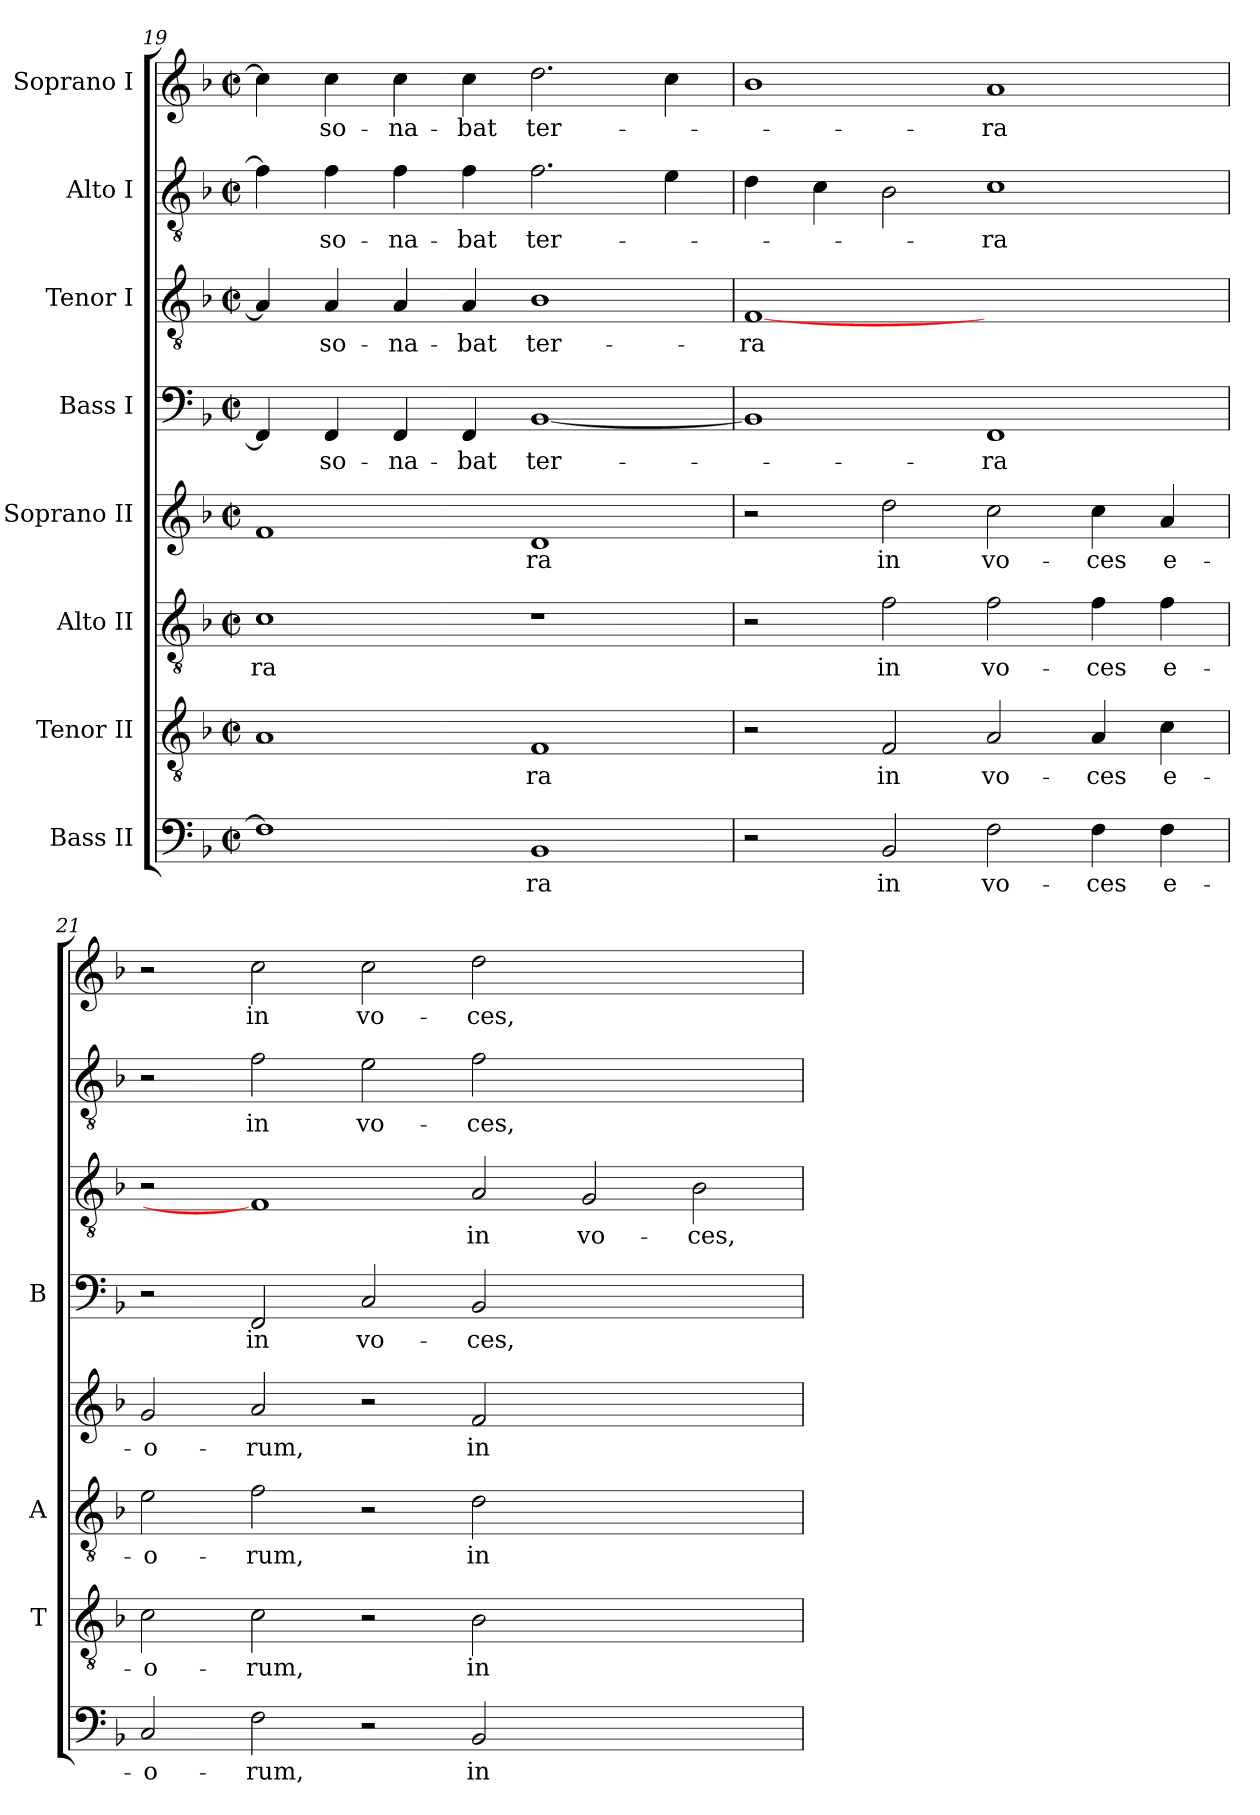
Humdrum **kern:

**kern	**text	**kern	**text	**kern	**text	**kern	**text	**kern	**text	**kern	**text	**kern	**text	**kern	**text
*part8	*part8	*part7	*part7	*part6	*part6	*part5	*part5	*part4	*part4	*part3	*part3	*part2	*part2	*part1	*part1
*staff8	*staff8	*staff7	*staff7	*staff6	*staff6	*staff5	*staff5	*staff4	*staff4	*staff3	*staff3	*staff2	*staff2	*staff1	*staff1
*I"Bass II	*	*I"Tenor II	*	*I"Alto II	*	*I"Soprano II	*	*I"Bass I	*	*I"Tenor I	*	*I"Alto I	*	*I"Soprano I	*
*	*	*I'T	*	*I'A	*	*	*	*I'B	*	*	*	*	*	*	*
!!LO:LB:g=z
*clefF4	*	*clefGv2	*	*clefGv2	*	*clefG2	*	*clefF4	*	*clefGv2	*	*clefGv2	*	*clefG2	*
*k[b-]	*	*k[b-]	*	*k[b-]	*	*k[b-]	*	*k[b-]	*	*k[b-]	*	*k[b-]	*	*k[b-]	*
*F:	*	*F:	*	*F:	*	*F:	*	*F:	*	*F:	*	*F:	*	*F:	*
*M2/2	*	*M2/2	*	*M2/2	*	*M2/2	*	*M2/2	*	*M2/2	*	*M2/2	*	*M2/2	*
*met(c|)	*	*met(c|)	*	*met(c|)	*	*met(c|)	*	*met(c|)	*	*met(c|)	*	*met(c|)	*	*met(c|)	*
=19	=19	=19	=19	=19	=19	=19	=19	=19	=19	=19	=19	=19	=19	=19	=19
!	!	!	!	!	!LO:LY:b	!	!	!	!	!	!	!	!	!	!
1F]	.	1A	.	1c	-ra	1f	.	4FF/]	.	4A/]	.	4f\]	.	4cc\]	.
!	!	!	!	!	!	!	!	!	!LO:LY:b	!	!LO:LY:b	!	!LO:LY:b	!	!LO:LY:b
.	.	.	.	.	.	.	.	4FF/	-so-	4A/	-so-	4f\	-so-	4cc\	-so-
!	!	!	!	!	!	!	!	!	!LO:LY:b	!	!LO:LY:b	!	!LO:LY:b	!	!LO:LY:b
.	.	.	.	.	.	.	.	4FF/	-na-	4A/	-na-	4f\	-na-	4cc\	-na-
!	!	!	!	!	!	!	!	!	!LO:LY:b	!	!LO:LY:b	!	!LO:LY:b	!	!LO:LY:b
.	.	.	.	.	.	.	.	4FF/	-bat	4A/	-bat	4f\	-bat	4cc\	-bat
!	!LO:LY:b	!	!LO:LY:b	!	!	!	!LO:LY:b	!	!LO:LY:b	!	!LO:LY:b	!	!LO:LY:b	!	!LO:LY:b
1BB-	-ra	1F	-ra	1r	.	1d	-ra	[<1BB-	ter-	1B-	ter-	2.f\	ter-	2.dd\	ter-
.	.	.	.	.	.	.	.	.	.	.	.	4e\	.	4cc\	.
=20	=20	=20	=20	=20	=20	=20	=20	=20	=20	=20	=20	=20	=20	=20	=20
!	!	!	!	!	!	!	!	!	!	!	!LO:LY:b	!	!	!	!
2r	.	2r	.	2r	.	2r	.	1BB-]	.	[1F	-ra	4d\	.	1b-	.
.	.	.	.	.	.	.	.	.	.	.	.	4c\	.	.	.
!	!LO:LY:b	!	!LO:LY:b	!	!LO:LY:b	!	!LO:LY:b	!	!	!	!	!	!	!	!
2BB-/	in	2F/	in	2f\	in	2dd\	in	.	.	.	.	2B-\	.	.	.
!	!LO:LY:b	!	!LO:LY:b	!	!LO:LY:b	!	!LO:LY:b	!	!LO:LY:b	!	!	!	!LO:LY:b	!	!LO:LY:b
2F\	vo-	2A/	vo-	2f\	vo-	2cc\	vo-	1FF	-ra	1ryy	.	1c	-ra	1a	-ra
!	!LO:LY:b	!	!LO:LY:b	!	!LO:LY:b	!	!LO:LY:b	!	!	!	!	!	!	!	!
4F\	-ces	4A/	-ces	4f\	-ces	4cc\	-ces	.	.	.	.	.	.	.	.
!	!LO:LY:b	!	!LO:LY:b	!	!LO:LY:b	!	!LO:LY:b	!	!	!	!	!	!	!	!
4F\	e-	4c\	e-	4f\	e-	4a/	e-	.	.	.	.	.	.	.	.
=21	=21	=21	=21	=21	=21	=21	=21	=21	=21	=21	=21	=21	=21	=21	=21
!	!LO:LY:b	!	!LO:LY:b	!	!LO:LY:b	!	!LO:LY:b	!	!	!	!	!	!	!	!
2C/	-o-	2c\	-o-	2e\	-o-	2g/	-o-	2r	.	2r	.	2r	.	2r	.
!	!LO:LY:b	!	!LO:LY:b	!	!LO:LY:b	!	!LO:LY:b	!	!LO:LY:b	!	!	!	!LO:LY:b	!	!LO:LY:b
2F\	-rum,	2c\	-rum,	2f\	-rum,	2a/	-rum,	2FF/	in	1F]	.	2f\	in	2cc\	in
!	!	!	!	!	!	!	!	!	!LO:LY:b	!	!	!	!LO:LY:b	!	!LO:LY:b
2r	.	2r	.	2r	.	2r	.	2C/	vo-	.	.	2e\	vo-	2cc\	vo-
!	!LO:LY:b	!	!LO:LY:b	!	!LO:LY:b	!	!LO:LY:b	!	!LO:LY:b	!	!LO:LY:b	!	!LO:LY:b	!	!LO:LY:b
2BB-/	in	2B-\	in	2d\	in	2f/	in	2BB-/	-ces,	2A/	in	2f\	-ces,	2dd\	-ces,
!	!	!	!	!	!	!	!	!	!	!	!LO:LY:b	!	!	!	!
1ryy	.	1ryy	.	1ryy	.	1ryy	.	1ryy	.	2G/	vo-	1ryy	.	1ryy	.
!	!	!	!	!	!	!	!	!	!	!	!LO:LY:b	!	!	!	!
.	.	.	.	.	.	.	.	.	.	2B-\	-ces,	.	.	.	.
=	=	=	=	=	=	=	=	=	=	=	=	=	=	=	=
*-	*-	*-	*-	*-	*-	*-	*-	*-	*-	*-	*-	*-	*-	*-	*-
